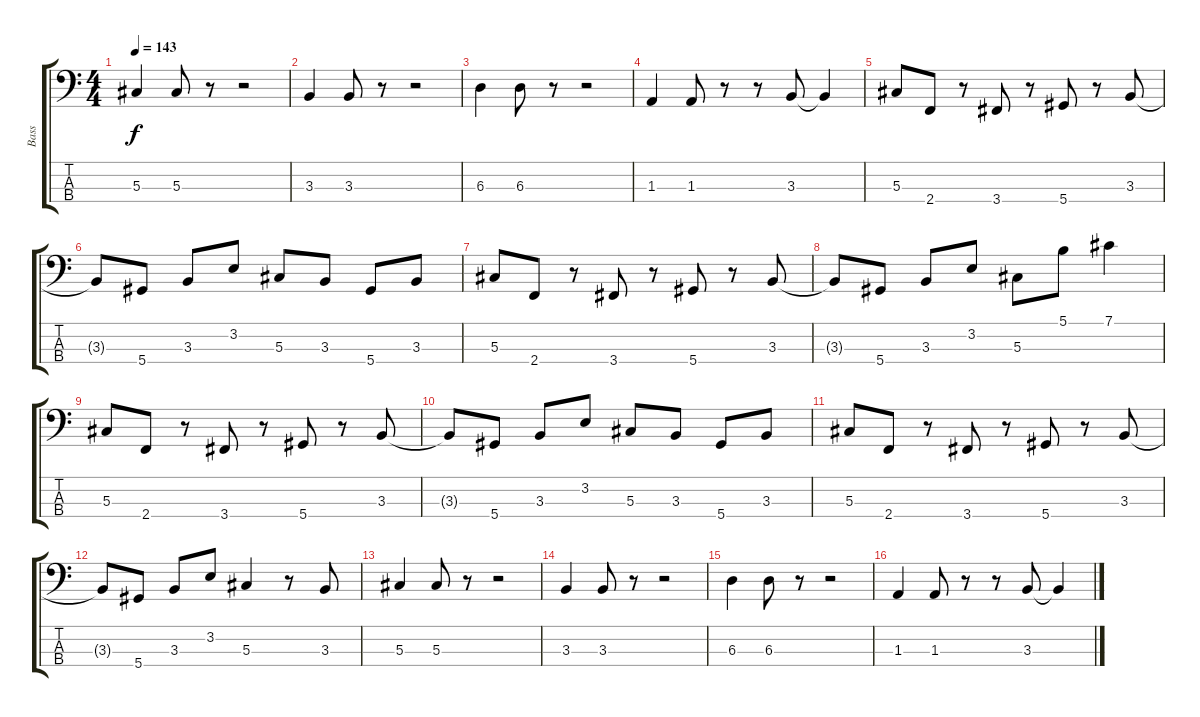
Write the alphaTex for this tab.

\track ("Bass" "Bass") {instrument electricbasspick}
\staff {score tabs}
\tuning (Gb2 Db2 Ab1 Eb1) {hide}
\ts (4 4)
\tempo 143
\clef f4
\ks c
5.3.4{dy f} 5.3.8 r.8 r.2 |
3.3.4 3.3.8 r.8 r.2 |
6.3.4 6.3.8 r.8 r.2 |
1.3.4 1.3.8 r.8 r.8 3.3.8 3.3{t}.4 |
5.3.8 2.4.8 r.8 3.4.8 r.8 5.4.8 r.8 3.3.8 |
3.3{t}.8 5.4.8 3.3.8 3.2.8 5.3.8 3.3.8 5.4.8 3.3.8 |
5.3.8 2.4.8 r.8 3.4.8 r.8 5.4.8 r.8 3.3.8 |
3.3{t}.8 5.4.8 3.3.8 3.2.8 5.3.8 5.1.8 7.1.4 |
5.3.8 2.4.8 r.8 3.4.8 r.8 5.4.8 r.8 3.3.8 |
3.3{t}.8 5.4.8 3.3.8 3.2.8 5.3.8 3.3.8 5.4.8 3.3.8 |
5.3.8 2.4.8 r.8 3.4.8 r.8 5.4.8 r.8 3.3.8 |
3.3{t}.8 5.4.8 3.3.8 3.2.8 5.3.4 r.8 3.3.8 |
5.3.4 5.3.8 r.8 r.2 |
3.3.4 3.3.8 r.8 r.2 |
6.3.4 6.3.8 r.8 r.2 |
1.3.4 1.3.8 r.8 r.8 3.3.8 3.3{t}.4
